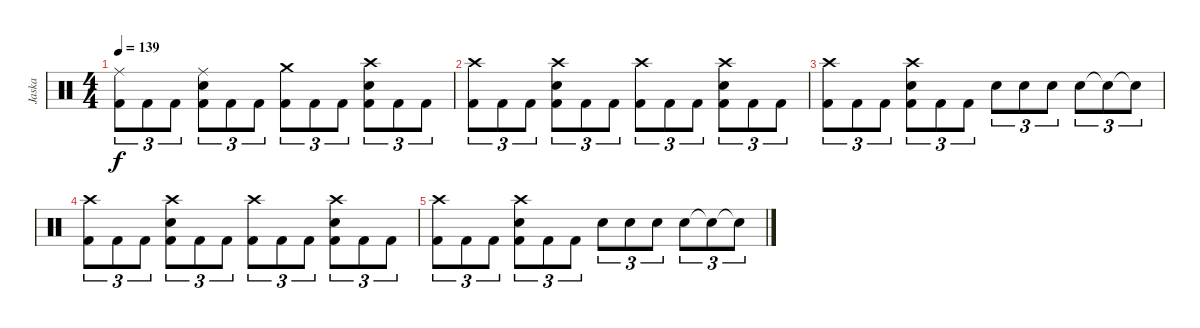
\track ("Jaska" "Jaska") {instrument percussion}
\staff {score}
\articulation defaults
\ts (4 4)
\tempo 139
\clef neutral
\ks c
("Ride (middle)" "Kick (hit) 2").8{tu (3 2) dy f} "Kick (hit) 2".8{tu (3 2)} "Kick (hit) 2".8{tu (3 2)} ("Ride (middle)" "Snare (hit) 2" "Kick (hit) 2").8{tu (3 2)} "Kick (hit) 2".8{tu (3 2)} "Kick (hit) 2".8{tu (3 2)} ("Crash medium (hit)" "Kick (hit) 2").8{tu (3 2)} "Kick (hit) 2".8{tu (3 2)} "Kick (hit) 2".8{tu (3 2)} ("Crash high (hit)" "Snare (hit) 2" "Kick (hit) 2").8{tu (3 2)} "Kick (hit) 2".8{tu (3 2)} "Kick (hit) 2".8{tu (3 2)} |
("Crash high (hit)" "Kick (hit) 2").8{tu (3 2)} "Kick (hit) 2".8{tu (3 2)} "Kick (hit) 2".8{tu (3 2)} ("Crash high (hit)" "Snare (hit) 2" "Kick (hit) 2").8{tu (3 2)} "Kick (hit) 2".8{tu (3 2)} "Kick (hit) 2".8{tu (3 2)} ("Crash high (hit)" "Kick (hit) 2").8{tu (3 2)} "Kick (hit) 2".8{tu (3 2)} "Kick (hit) 2".8{tu (3 2)} ("Crash high (hit)" "Snare (hit) 2" "Kick (hit) 2").8{tu (3 2)} "Kick (hit) 2".8{tu (3 2)} "Kick (hit) 2".8{tu (3 2)} |
("Crash high (hit)" "Kick (hit) 2").8{tu (3 2)} "Kick (hit) 2".8{tu (3 2)} "Kick (hit) 2".8{tu (3 2)} ("Crash high (hit)" "Snare (hit) 2" "Kick (hit) 2").8{tu (3 2)} "Kick (hit) 2".8{tu (3 2)} "Kick (hit) 2".8{tu (3 2)} "Snare (hit) 2".8{tu (3 2)} "Snare (hit) 2".8{tu (3 2)} "Snare (hit) 2".8{tu (3 2)} "Snare (hit) 2".8{tu (3 2)} "Snare (hit)"{t}.8{tu (3 2)} "Snare (hit)"{t}.8{tu (3 2)} |
("Crash high (hit)" "Kick (hit) 2").8{tu (3 2)} "Kick (hit) 2".8{tu (3 2)} "Kick (hit) 2".8{tu (3 2)} ("Crash high (hit)" "Snare (hit) 2" "Kick (hit) 2").8{tu (3 2)} "Kick (hit) 2".8{tu (3 2)} "Kick (hit) 2".8{tu (3 2)} ("Crash high (hit)" "Kick (hit) 2").8{tu (3 2)} "Kick (hit) 2".8{tu (3 2)} "Kick (hit) 2".8{tu (3 2)} ("Crash high (hit)" "Snare (hit) 2" "Kick (hit) 2").8{tu (3 2)} "Kick (hit) 2".8{tu (3 2)} "Kick (hit) 2".8{tu (3 2)} |
("Crash high (hit)" "Kick (hit) 2").8{tu (3 2)} "Kick (hit) 2".8{tu (3 2)} "Kick (hit) 2".8{tu (3 2)} ("Crash high (hit)" "Snare (hit) 2" "Kick (hit) 2").8{tu (3 2)} "Kick (hit) 2".8{tu (3 2)} "Kick (hit) 2".8{tu (3 2)} "Snare (hit) 2".8{tu (3 2)} "Snare (hit) 2".8{tu (3 2)} "Snare (hit) 2".8{tu (3 2)} "Snare (hit) 2".8{tu (3 2)} "Snare (hit)"{t}.8{tu (3 2)} "Snare (hit)"{t}.8{tu (3 2)}
